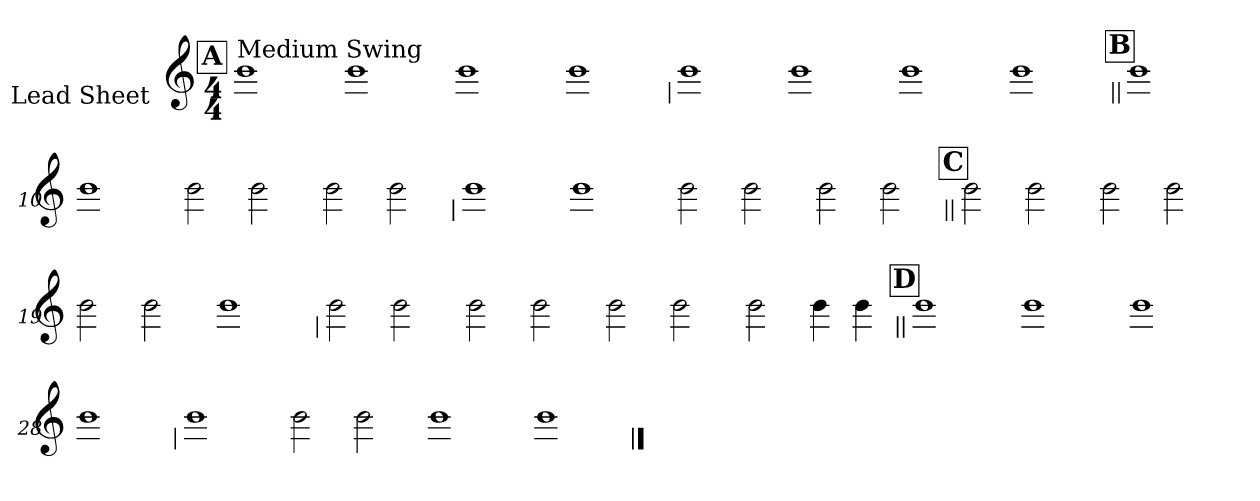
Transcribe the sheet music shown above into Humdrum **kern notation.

**kern
*part1
*staff1
*I"Lead Sheet
*stria0
*clefG2
*k[]
*C:
*M4/4
!!LO:REH:place=s1:a:t=A
=1||
!LO:TX:a:t=Medium Swing
1b
=2-
1b
=3-
1b
=4-
1b
!!LO:LB:g=z
=5
1b
=6-
1b
=7-
1b
=8-
1b
!!LO:LB:g=z
!!LO:REH:place=s1:a:t=B
=9||
1b
=10-
1b
=11-
2b
2b
=12-
2b
2b
!!LO:LB:g=z
=13
1b
=14-
1b
=15-
2b
2b
=16-
2b
2b
!!LO:LB:g=z
!!LO:REH:place=s1:a:t=C
=17||
2b
2b
=18-
2b
2b
=19-
2b
2b
=20-
1b
!!LO:LB:g=z
=21
2b
2b
=22-
2b
2b
=23-
2b
2b
=24-
2b
4b
4b
!!LO:LB:g=z
!!LO:REH:place=s1:a:t=D
=25||
1b
=26-
1b
=27-
1b
=28-
1b
!!LO:LB:g=z
=29
1b
=30-
2b
2b
=31-
1b
=32-
1b
==
*-
